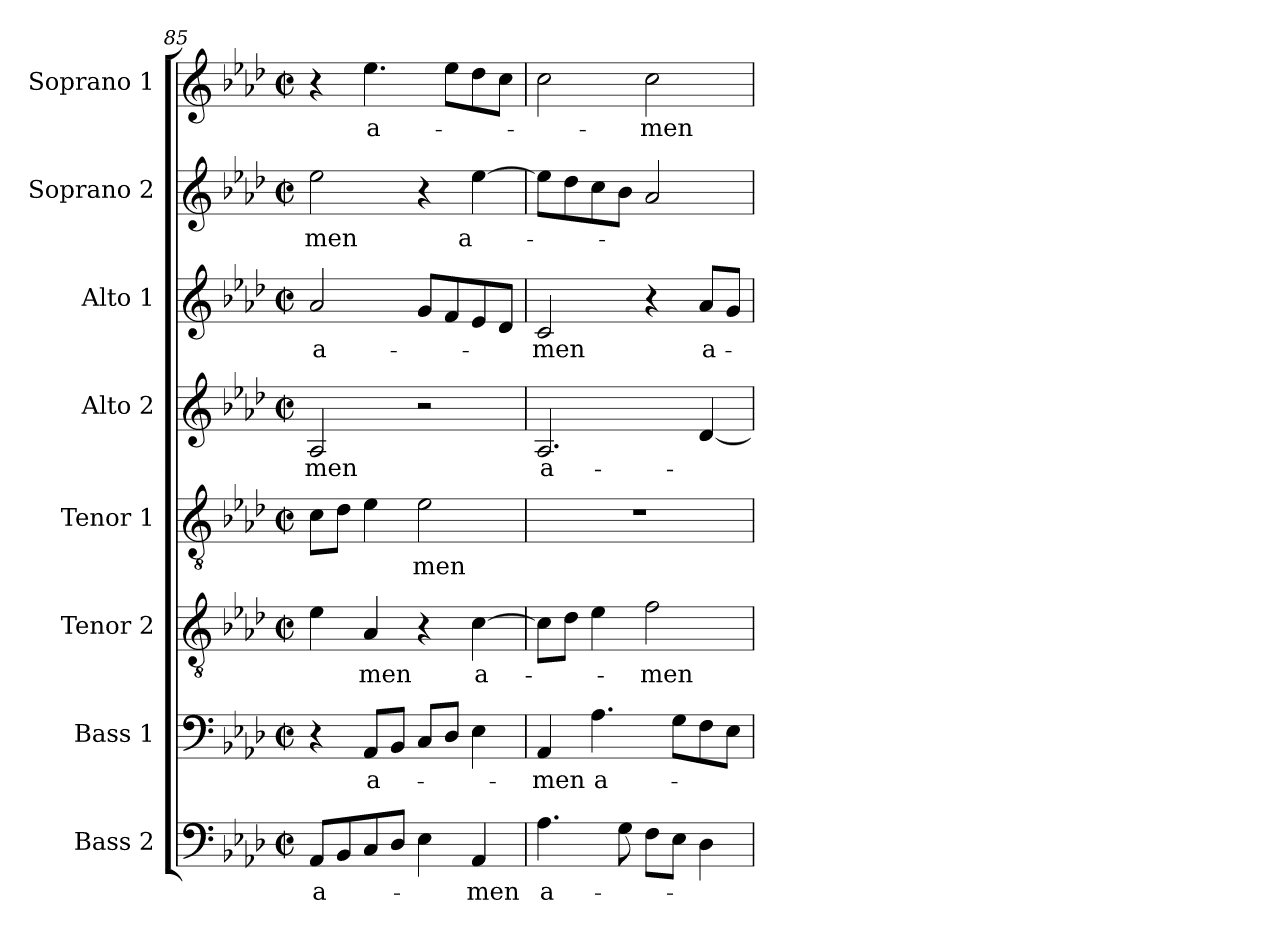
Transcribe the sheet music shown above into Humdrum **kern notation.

**kern	**text	**kern	**text	**kern	**text	**kern	**text	**kern	**text	**kern	**text	**kern	**text	**kern	**text
*part8	*part8	*part7	*part7	*part6	*part6	*part5	*part5	*part4	*part4	*part3	*part3	*part2	*part2	*part1	*part1
*staff8	*staff8	*staff7	*staff7	*staff6	*staff6	*staff5	*staff5	*staff4	*staff4	*staff3	*staff3	*staff2	*staff2	*staff1	*staff1
*I"Bass 2	*	*I"Bass 1	*	*I"Tenor 2	*	*I"Tenor 1	*	*I"Alto 2	*	*I"Alto 1	*	*I"Soprano 2	*	*I"Soprano 1	*
*I'B.2	*	*I'B.1	*	*I'T.2	*	*I'T.1	*	*I'A.2	*	*I'A.1	*	*I'S.2	*	*I'S.1	*
*clefF4	*	*clefF4	*	*clefGv2	*	*clefGv2	*	*clefG2	*	*clefG2	*	*clefG2	*	*clefG2	*
*	*	*	*	*ITrd7c12	*	*ITrd7c12	*	*	*	*	*	*	*	*	*
*k[b-e-a-d-]	*	*k[b-e-a-d-]	*	*k[b-e-a-d-]	*	*k[b-e-a-d-]	*	*k[b-e-a-d-]	*	*k[b-e-a-d-]	*	*k[b-e-a-d-]	*	*k[b-e-a-d-]	*
*A-:	*	*A-:	*	*A-:	*	*A-:	*	*A-:	*	*A-:	*	*A-:	*	*A-:	*
*M2/2	*	*M2/2	*	*M2/2	*	*M2/2	*	*M2/2	*	*M2/2	*	*M2/2	*	*M2/2	*
*met(c|)	*	*met(c|)	*	*met(c|)	*	*met(c|)	*	*met(c|)	*	*met(c|)	*	*met(c|)	*	*met(c|)	*
=85	=85	=85	=85	=85	=85	=85	=85	=85	=85	=85	=85	=85	=85	=85	=85
!	!LO:LY:b:color=#000000	!	!	!	!	!	!	!	!	!	!	!	!	!	!
!	!	!	!	!	!	!	!	!	!LO:LY:b:color=#000000	!	!	!	!	!	!
!	!	!	!	!	!	!	!	!	!	!	!LO:LY:b:color=#000000	!	!	!	!
!	!	!	!	!	!	!	!	!	!	!	!	!	!LO:LY:b:color=#000000	!	!
8AA-i/L	a-	4r	.	4E-i\	.	8Ci\L	.	2A-i/	-men	2a-i/	a-	2ee-i\	-men	4r	.
8BB-i/	.	.	.	.	.	8D-i\J	.	.	.	.	.	.	.	.	.
!	!	!	!LO:LY:b:color=#000000	!	!	!	!	!	!	!	!	!	!	!	!
!	!	!	!	!	!LO:LY:b:color=#000000	!	!	!	!	!	!	!	!	!	!
!	!	!	!	!	!	!	!	!	!	!	!	!	!	!	!LO:LY:b:color=#000000
8Ci/	.	8AA-i/L	a-	4AA-i/	-men	4E-i\	.	.	.	.	.	.	.	4.ee-i\	a-
8D-i/J	.	8BB-i/J	.	.	.	.	.	.	.	.	.	.	.	.	.
!	!	!	!	!	!	!	!LO:LY:b:color=#000000	!	!	!	!	!	!	!	!
4E-i\	.	8Ci/L	.	4r	.	2E-i\	-men	2r	.	8gi/L	.	4r	.	.	.
.	.	8D-i/J	.	.	.	.	.	.	.	8fi/	.	.	.	8ee-i\L	.
!	!LO:LY:b:color=#000000	!	!	!	!	!	!	!	!	!	!	!	!	!	!
!	!	!	!	!	!LO:LY:b:color=#000000	!	!	!	!	!	!	!	!	!	!
!	!	!	!	!	!	!	!	!	!	!	!	!	!LO:LY:b:color=#000000	!	!
4AA-i/	-men	4E-i\	.	[4Ci\	a-	.	.	.	.	8e-i/	.	[4ee-i\	a-	8dd-i\	.
.	.	.	.	.	.	.	.	.	.	8d-i/J	.	.	.	8cci\J	.
!!LO:LB:g=z
=86	=86	=86	=86	=86	=86	=86	=86	=86	=86	=86	=86	=86	=86	=86	=86
!	!LO:LY:b:color=#000000	!	!	!	!	!	!	!	!	!	!	!	!	!	!
!	!	!	!LO:LY:b:color=#000000	!	!	!	!	!	!	!	!	!	!	!	!
!	!	!	!	!	!	!	!	!	!LO:LY:b:color=#000000	!	!	!	!	!	!
!	!	!	!	!	!	!	!	!	!	!	!LO:LY:b:color=#000000	!	!	!	!
4.A-i\	a-	4AA-i/	-men	8Ci\L]	.	1r	.	2.A-i/	a-	2ci/	-men	8ee-i\L]	.	2cci\	.
.	.	.	.	8D-i\J	.	.	.	.	.	.	.	8dd-i\	.	.	.
!	!	!	!LO:LY:b:color=#000000	!	!	!	!	!	!	!	!	!	!	!	!
.	.	4.A-i\	a-	4E-i\	.	.	.	.	.	.	.	8cci\	.	.	.
8Gi\	.	.	.	.	.	.	.	.	.	.	.	8b-i\J	.	.	.
!	!	!	!	!	!LO:LY:b:color=#000000	!	!	!	!	!	!	!	!	!	!
!	!	!	!	!	!	!	!	!	!	!	!	!	!	!	!LO:LY:b:color=#000000
8Fi\L	.	.	.	2Fi\	-men	.	.	.	.	4r	.	2a-i/	.	2cci\	-men
8E-i\J	.	8Gi\L	.	.	.	.	.	.	.	.	.	.	.	.	.
!	!	!	!	!	!	!	!	!	!	!	!LO:LY:b:color=#000000	!	!	!	!
4D-i\	.	8Fi\	.	.	.	.	.	[4d-i/	.	8a-i/L	a-	.	.	.	.
.	.	8E-i\J	.	.	.	.	.	.	.	8gi/J	.	.	.	.	.
=	=	=	=	=	=	=	=	=	=	=	=	=	=	=	=
*-	*-	*-	*-	*-	*-	*-	*-	*-	*-	*-	*-	*-	*-	*-	*-
